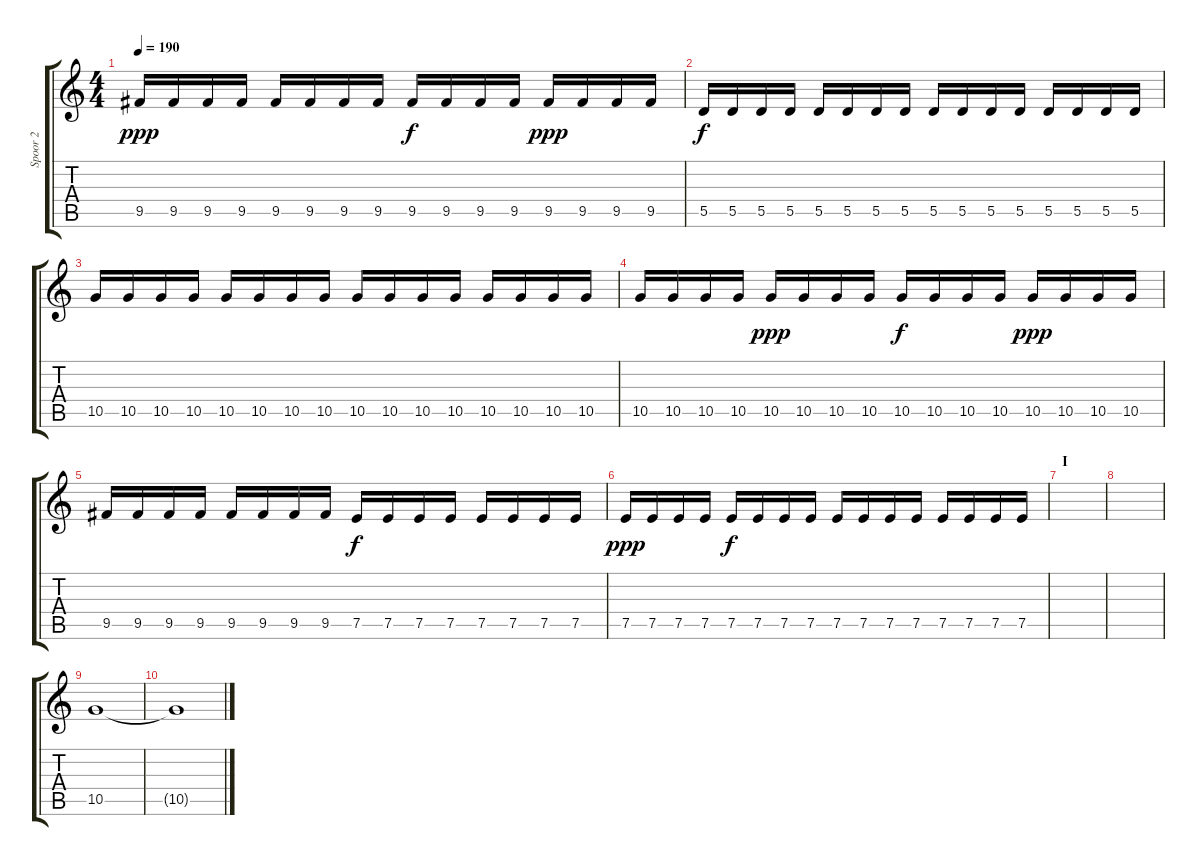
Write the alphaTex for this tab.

\track ("Spoor 2" "Spoor 2") {instrument overdrivenguitar}
\staff {score tabs}
\tuning (E4 B3 G3 D3 A2 E2) {hide}
\ts (4 4)
\tempo 190
\clef g2
\ks c
9.5.16{dy ppp} 9.5.16 9.5.16 9.5.16 9.5.16 9.5.16 9.5.16 9.5.16 9.5.16{dy f} 9.5.16 9.5.16 9.5.16 9.5.16{dy ppp} 9.5.16 9.5.16 9.5.16 |
5.5.16{dy f} 5.5.16 5.5.16 5.5.16 5.5.16 5.5.16 5.5.16 5.5.16 5.5.16 5.5.16 5.5.16 5.5.16 5.5.16 5.5.16 5.5.16 5.5.16 |
10.5.16 10.5.16 10.5.16 10.5.16 10.5.16 10.5.16 10.5.16 10.5.16 10.5.16 10.5.16 10.5.16 10.5.16 10.5.16 10.5.16 10.5.16 10.5.16 |
10.5.16 10.5.16 10.5.16 10.5.16 10.5.16{dy ppp} 10.5.16 10.5.16 10.5.16 10.5.16{dy f} 10.5.16 10.5.16 10.5.16 10.5.16{dy ppp} 10.5.16 10.5.16 10.5.16 |
9.5.16 9.5.16 9.5.16 9.5.16 9.5.16 9.5.16 9.5.16 9.5.16 7.5.16{dy f} 7.5.16 7.5.16 7.5.16 7.5.16 7.5.16 7.5.16 7.5.16 |
7.5.16{dy ppp} 7.5.16 7.5.16 7.5.16 7.5.16{dy f} 7.5.16 7.5.16 7.5.16 7.5.16 7.5.16 7.5.16 7.5.16 7.5.16 7.5.16 7.5.16 7.5.16 |
\section ("" "I")
|
|
10.5.1{volume 13} |
10.5{t}.1
